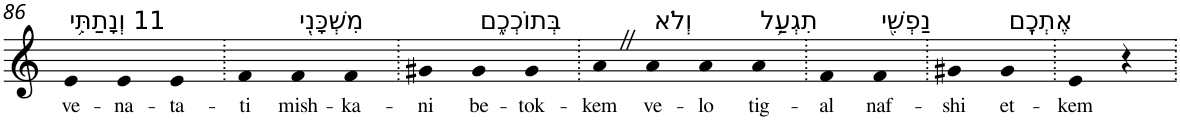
**kern	**text
*part1	*part1
*staff1	*staff1
*I"Piano	*
*I'Pno	*
!!LO:PB:g=z
*clefG2	*
*k[]	*
=86	=86
!LO:TX:a:t=11 וְנָתַתִּ֥י	!
!	!LO:LY:b
4e	ve-
!	!LO:LY:b
4e	-na-
!	!LO:LY:b
4e	-ta-
=87.	=87.
!	!LO:LY:b
4f	-ti
!LO:TX:a:t=מִשְׁכָּנִ֖י	!
!	!LO:LY:b
4f	mish-
!	!LO:LY:b
4f	-ka-
=88.	=88.
!	!LO:LY:b
4g#X	-ni
!LO:TX:a:t=בְּתוֹכְכֶ֑ם	!
!	!LO:LY:b
4g#	be-
!	!LO:LY:b
4g#	-tok-
=89.	=89.
!	!LO:LY:b
4aZ	-kem
!LO:TX:a:t=וְלֹא	!
!	!LO:LY:b
4a	ve-
!	!LO:LY:b
4a	-lo
!LO:TX:a:t=תִגְעַ֥ל	!
!	!LO:LY:b
4a	tig-
=90.	=90.
!	!LO:LY:b
4f	-al
!LO:TX:a:t=נַפְשִׁ֖י	!
!	!LO:LY:b
4f	naf-
=91.	=91.
!	!LO:LY:b
4g#X	-shi
!LO:TX:a:t=אֶתְכֶֽם	!
!	!LO:LY:b
4g#	et-
=92.	=92.
!	!LO:LY:b
4e	-kem
4r	.
=.	=.
*-	*-
